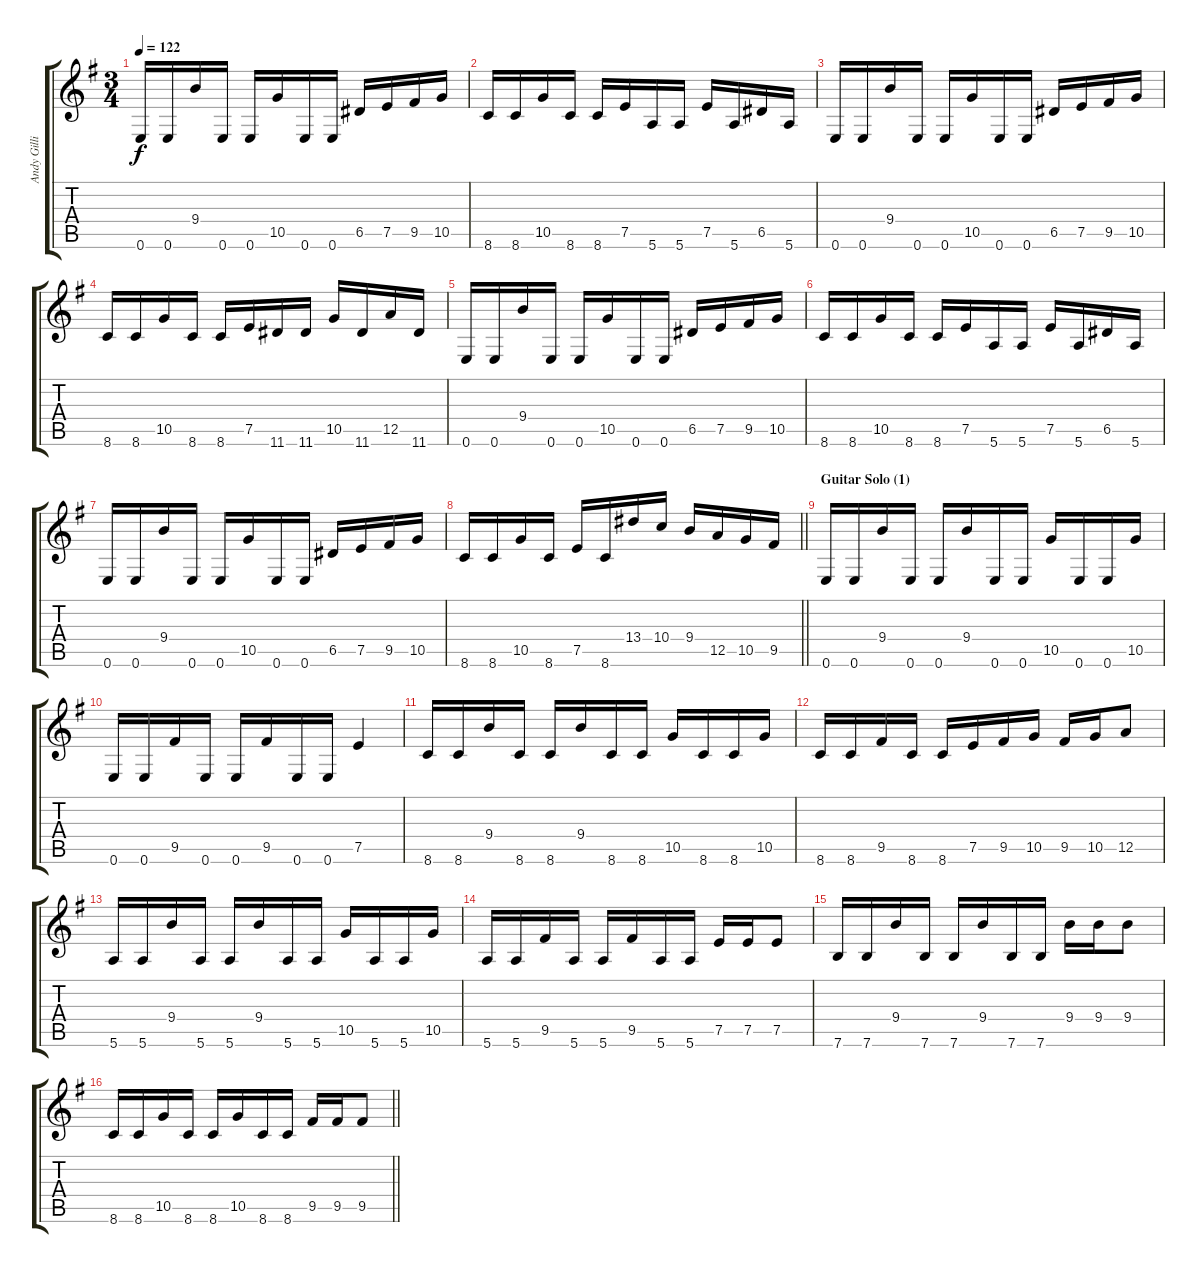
\track ("Andy Gillion - guitar" "Andy Gilli") {instrument distortionguitar}
\staff {score tabs}
\tuning (E4 B3 G3 D3 A2 E2) {hide}
\ts (3 4)
\tempo 122
\clef g2
\ks eminor
0.6.16{dy f} 0.6.16 9.4.16 0.6.16 0.6.16 10.5.16 0.6.16 0.6.16 6.5.16 7.5.16 9.5.16 10.5.16 |
8.6.16 8.6.16 10.5.16 8.6.16 8.6.16 7.5.16 5.6.16 5.6.16 7.5.16 5.6.16 6.5.16 5.6.16 |
0.6.16 0.6.16 9.4.16 0.6.16 0.6.16 10.5.16 0.6.16 0.6.16 6.5.16 7.5.16 9.5.16 10.5.16 |
8.6.16 8.6.16 10.5.16 8.6.16 8.6.16 7.5.16 11.6.16 11.6.16 10.5.16 11.6.16 12.5.16 11.6.16 |
0.6.16 0.6.16 9.4.16 0.6.16 0.6.16 10.5.16 0.6.16 0.6.16 6.5.16 7.5.16 9.5.16 10.5.16 |
8.6.16 8.6.16 10.5.16 8.6.16 8.6.16 7.5.16 5.6.16 5.6.16 7.5.16 5.6.16 6.5.16 5.6.16 |
0.6.16 0.6.16 9.4.16 0.6.16 0.6.16 10.5.16 0.6.16 0.6.16 6.5.16 7.5.16 9.5.16 10.5.16 |
\barLineRight lightlight
8.6.16 8.6.16 10.5.16 8.6.16 7.5.16 8.6.16 13.4.16 10.4.16 9.4.16 12.5.16 10.5.16 9.5.16 |
\section ("" "Guitar Solo (1)")
0.6.16 0.6.16 9.4.16 0.6.16 0.6.16 9.4.16 0.6.16 0.6.16 10.5.16 0.6.16 0.6.16 10.5.16 |
0.6.16 0.6.16 9.5.16 0.6.16 0.6.16 9.5.16 0.6.16 0.6.16 7.5.4 |
8.6.16 8.6.16 9.4.16 8.6.16 8.6.16 9.4.16 8.6.16 8.6.16 10.5.16 8.6.16 8.6.16 10.5.16 |
8.6.16 8.6.16 9.5.16 8.6.16 8.6.16 7.5.16 9.5.16 10.5.16 9.5.16 10.5.16 12.5.8 |
5.6.16 5.6.16 9.4.16 5.6.16 5.6.16 9.4.16 5.6.16 5.6.16 10.5.16 5.6.16 5.6.16 10.5.16 |
5.6.16 5.6.16 9.5.16 5.6.16 5.6.16 9.5.16 5.6.16 5.6.16 7.5.16 7.5.16 7.5.8 |
7.6.16 7.6.16 9.4.16 7.6.16 7.6.16 9.4.16 7.6.16 7.6.16 9.4.16 9.4.16 9.4.8 |
\barLineRight lightlight
8.6.16 8.6.16 10.5.16 8.6.16 8.6.16 10.5.16 8.6.16 8.6.16 9.5.16 9.5.16 9.5.8
